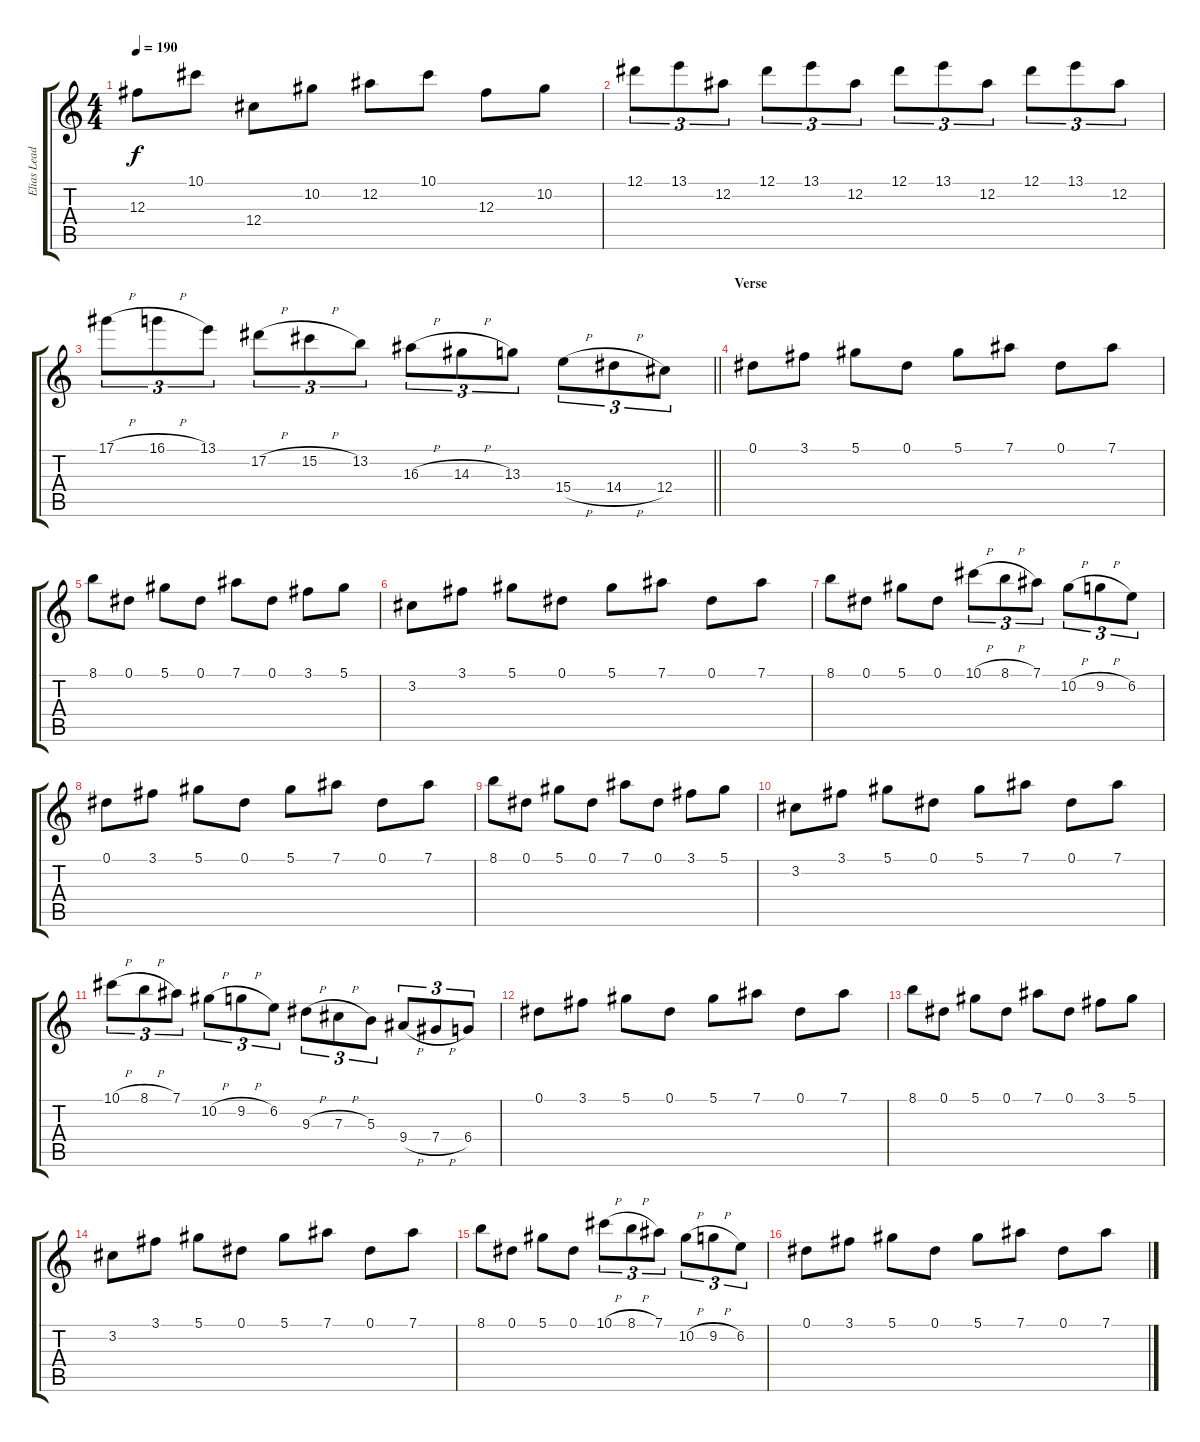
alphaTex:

\track ("Elias Lead" "Elias Lead") {instrument distortionguitar}
\staff {score tabs}
\tuning (Eb4 Bb3 Gb3 Db3 Ab2 Eb2) {hide}
\ts (4 4)
\tempo 190
\clef g2
\ks c
12.3.8{dy f} 10.1.8 12.4.8 10.2.8 12.2.8 10.1.8 12.3.8 10.2.8 |
12.1.8{tu (3 2)} 13.1.8{tu (3 2)} 12.2.8{tu (3 2)} 12.1.8{tu (3 2)} 13.1.8{tu (3 2)} 12.2.8{tu (3 2)} 12.1.8{tu (3 2)} 13.1.8{tu (3 2)} 12.2.8{tu (3 2)} 12.1.8{tu (3 2)} 13.1.8{tu (3 2)} 12.2.8{tu (3 2)} |
\barLineRight lightlight
17.1{h}.8{tu (3 2)} 16.1{h}.8{tu (3 2)} 13.1.8{tu (3 2)} 17.2{h}.8{tu (3 2)} 15.2{h}.8{tu (3 2)} 13.2.8{tu (3 2)} 16.3{h}.8{tu (3 2)} 14.3{h}.8{tu (3 2)} 13.3.8{tu (3 2)} 15.4{h}.8{tu (3 2)} 14.4{h}.8{tu (3 2)} 12.4.8{tu (3 2)} |
\section ("" "Verse")
0.1.8 3.1.8 5.1.8 0.1.8 5.1.8 7.1.8 0.1.8 7.1.8 |
8.1.8 0.1.8 5.1.8 0.1.8 7.1.8 0.1.8 3.1.8 5.1.8 |
3.2.8 3.1.8 5.1.8 0.1.8 5.1.8 7.1.8 0.1.8 7.1.8 |
8.1.8 0.1.8 5.1.8 0.1.8 10.1{h}.8{tu (3 2)} 8.1{h}.8{tu (3 2)} 7.1.8{tu (3 2)} 10.2{h}.8{tu (3 2)} 9.2{h}.8{tu (3 2)} 6.2.8{tu (3 2)} |
0.1.8 3.1.8 5.1.8 0.1.8 5.1.8 7.1.8 0.1.8 7.1.8 |
8.1.8 0.1.8 5.1.8 0.1.8 7.1.8 0.1.8 3.1.8 5.1.8 |
3.2.8 3.1.8 5.1.8 0.1.8 5.1.8 7.1.8 0.1.8 7.1.8 |
10.1{h}.8{tu (3 2)} 8.1{h}.8{tu (3 2)} 7.1.8{tu (3 2)} 10.2{h}.8{tu (3 2)} 9.2{h}.8{tu (3 2)} 6.2.8{tu (3 2)} 9.3{h}.8{tu (3 2)} 7.3{h}.8{tu (3 2)} 5.3.8{tu (3 2)} 9.4{h}.8{tu (3 2)} 7.4{h}.8{tu (3 2)} 6.4.8{tu (3 2)} |
0.1.8 3.1.8 5.1.8 0.1.8 5.1.8 7.1.8 0.1.8 7.1.8 |
8.1.8 0.1.8 5.1.8 0.1.8 7.1.8 0.1.8 3.1.8 5.1.8 |
3.2.8 3.1.8 5.1.8 0.1.8 5.1.8 7.1.8 0.1.8 7.1.8 |
8.1.8 0.1.8 5.1.8 0.1.8 10.1{h}.8{tu (3 2)} 8.1{h}.8{tu (3 2)} 7.1.8{tu (3 2)} 10.2{h}.8{tu (3 2)} 9.2{h}.8{tu (3 2)} 6.2.8{tu (3 2)} |
0.1.8 3.1.8 5.1.8 0.1.8 5.1.8 7.1.8 0.1.8 7.1.8
